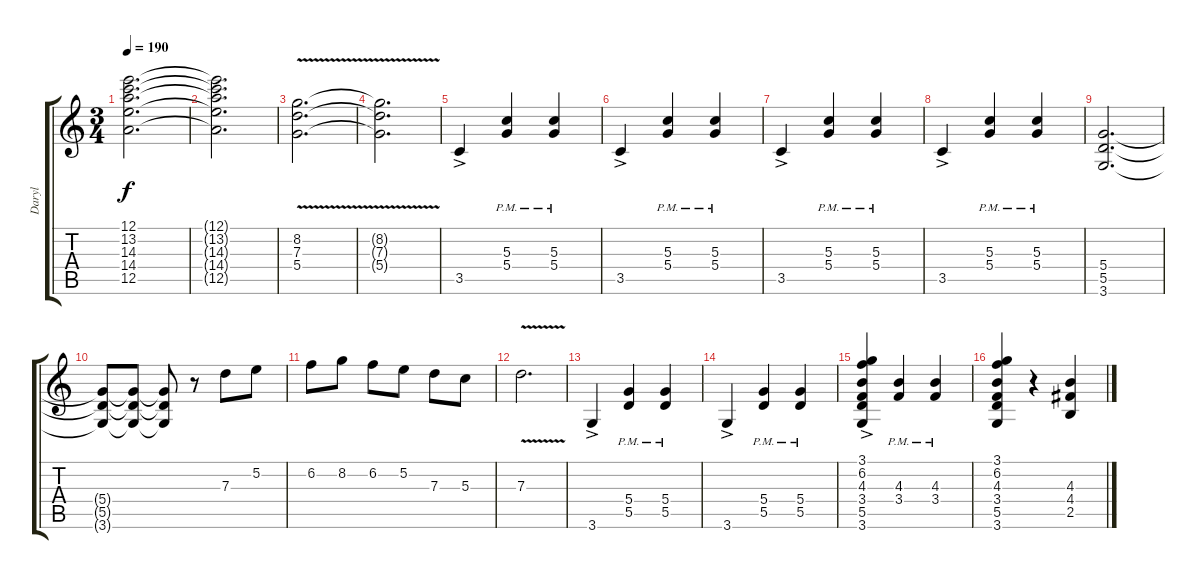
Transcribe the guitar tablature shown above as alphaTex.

\track ("Daryl" "Daryl") {instrument distortionguitar}
\staff {score tabs}
\tuning (E4 B3 G3 D3 A2 E2) {hide}
\ts (3 4)
\tempo 190
\clef g2
\ks c
(12.1 13.2 14.3 14.4 12.5).2{d dy f} |
(12.1{t} 13.2{t} 14.3{t} 14.4{t} 12.5{t}).2{d} |
(8.2{v} 7.3{v} 5.4{v}).2{d} |
(8.2{t} 7.3{t} 5.4{t}).2{d} |
3.5{ac}.4 (5.3{pm} 5.4{pm}).4 (5.3{pm} 5.4{pm}).4 |
3.5{ac}.4 (5.3{pm} 5.4{pm}).4 (5.3{pm} 5.4{pm}).4 |
3.5{ac}.4 (5.3{pm} 5.4{pm}).4 (5.3{pm} 5.4{pm}).4 |
3.5{ac}.4 (5.3{pm} 5.4{pm}).4 (5.3{pm} 5.4{pm}).4 |
(5.4 5.5 3.6).2{d} |
(5.4{t} 5.5{t} 3.6{t}).8 (5.4{t} 5.5{t} 3.6{t}).8 (5.4{t} 5.5{t} 3.6{t}).8 r.8 7.3.8 5.2.8 |
6.2.8 8.2.8 6.2.8 5.2.8 7.3.8 5.3.8 |
7.3{v}.2{d} |
3.6{ac}.4 (5.4{pm} 5.5{pm}).4 (5.4{pm} 5.5{pm}).4 |
3.6{ac}.4 (5.4{pm} 5.5{pm}).4 (5.4{pm} 5.5{pm}).4 |
(3.1{ac} 6.2{ac} 4.3{ac} 3.4{ac} 5.5{ac} 3.6{ac}).4 (4.3{pm} 3.4{pm}).4 (4.3{pm} 3.4{pm}).4 |
(3.1 6.2 4.3 3.4 5.5 3.6).4 r.4 (4.3{ss} 4.4{ss} 2.5{ss}).4
